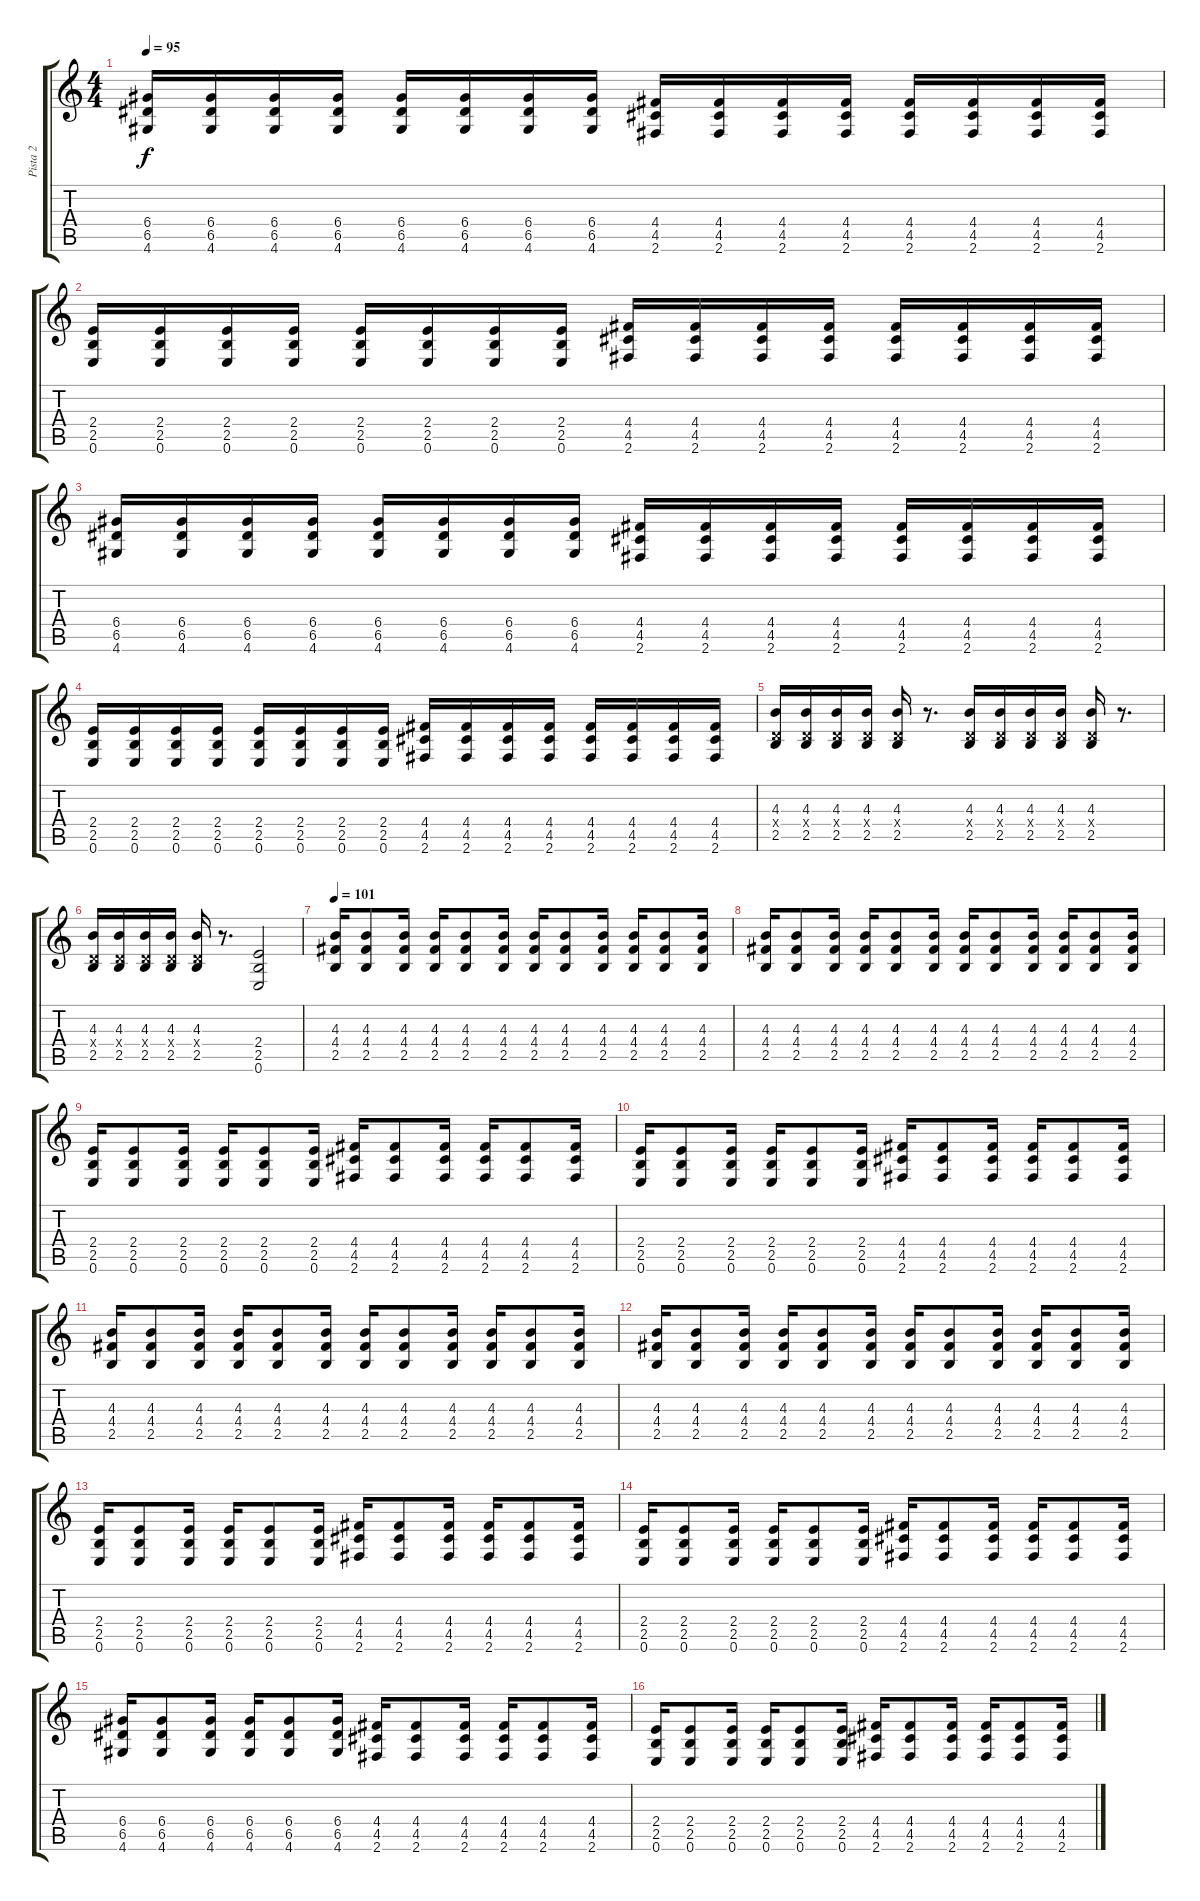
\track ("Pista 2" "Pista 2") {instrument distortionguitar}
\staff {score tabs}
\tuning (E4 B3 G3 D3 A2 E2) {hide}
\ts (4 4)
\tempo 95
\clef g2
\ks c
(6.4 6.5 4.6).16{dy f} (6.4 6.5 4.6).16 (6.4 6.5 4.6).16 (6.4 6.5 4.6).16 (6.4 6.5 4.6).16 (6.4 6.5 4.6).16 (6.4 6.5 4.6).16 (6.4 6.5 4.6).16 (4.4 4.5 2.6).16 (4.4 4.5 2.6).16 (4.4 4.5 2.6).16 (4.4 4.5 2.6).16 (4.4 4.5 2.6).16 (4.4 4.5 2.6).16 (4.4 4.5 2.6).16 (4.4 4.5 2.6).16 |
(2.4 2.5 0.6).16 (2.4 2.5 0.6).16 (2.4 2.5 0.6).16 (2.4 2.5 0.6).16 (2.4 2.5 0.6).16 (2.4 2.5 0.6).16 (2.4 2.5 0.6).16 (2.4 2.5 0.6).16 (4.4 4.5 2.6).16 (4.4 4.5 2.6).16 (4.4 4.5 2.6).16 (4.4 4.5 2.6).16 (4.4 4.5 2.6).16 (4.4 4.5 2.6).16 (4.4 4.5 2.6).16 (4.4 4.5 2.6).16 |
(6.4 6.5 4.6).16 (6.4 6.5 4.6).16 (6.4 6.5 4.6).16 (6.4 6.5 4.6).16 (6.4 6.5 4.6).16 (6.4 6.5 4.6).16 (6.4 6.5 4.6).16 (6.4 6.5 4.6).16 (4.4 4.5 2.6).16 (4.4 4.5 2.6).16 (4.4 4.5 2.6).16 (4.4 4.5 2.6).16 (4.4 4.5 2.6).16 (4.4 4.5 2.6).16 (4.4 4.5 2.6).16 (4.4 4.5 2.6).16 |
(2.4 2.5 0.6).16 (2.4 2.5 0.6).16 (2.4 2.5 0.6).16 (2.4 2.5 0.6).16 (2.4 2.5 0.6).16 (2.4 2.5 0.6).16 (2.4 2.5 0.6).16 (2.4 2.5 0.6).16 (4.4 4.5 2.6).16 (4.4 4.5 2.6).16 (4.4 4.5 2.6).16 (4.4 4.5 2.6).16 (4.4 4.5 2.6).16 (4.4 4.5 2.6).16 (4.4 4.5 2.6).16 (4.4 4.5 2.6).16 |
(4.3 0.4{x} 2.5).16 (4.3 0.4{x} 2.5).16 (4.3 0.4{x} 2.5).16 (4.3 0.4{x} 2.5).16 (4.3 0.4{x} 2.5).16 r.8{d} (4.3 0.4{x} 2.5).16 (4.3 0.4{x} 2.5).16 (4.3 0.4{x} 2.5).16 (4.3 0.4{x} 2.5).16 (4.3 0.4{x} 2.5).16 r.8{d} |
(4.3 0.4{x} 2.5).16 (4.3 0.4{x} 2.5).16 (4.3 0.4{x} 2.5).16 (4.3 0.4{x} 2.5).16 (4.3 0.4{x} 2.5).16 r.8{d} (2.4 2.5 0.6).2 |
\tempo 101
(4.3 4.4 2.5).16 (4.3 4.4 2.5).8 (4.3 4.4 2.5).16 (4.3 4.4 2.5).16 (4.3 4.4 2.5).8 (4.3 4.4 2.5).16 (4.3 4.4 2.5).16 (4.3 4.4 2.5).8 (4.3 4.4 2.5).16 (4.3 4.4 2.5).16 (4.3 4.4 2.5).8 (4.3 4.4 2.5).16 |
(4.3 4.4 2.5).16 (4.3 4.4 2.5).8 (4.3 4.4 2.5).16 (4.3 4.4 2.5).16 (4.3 4.4 2.5).8 (4.3 4.4 2.5).16 (4.3 4.4 2.5).16 (4.3 4.4 2.5).8 (4.3 4.4 2.5).16 (4.3 4.4 2.5).16 (4.3 4.4 2.5).8 (4.3 4.4 2.5).16 |
(2.4 2.5 0.6).16 (2.4 2.5 0.6).8 (2.4 2.5 0.6).16 (2.4 2.5 0.6).16 (2.4 2.5 0.6).8 (2.4 2.5 0.6).16 (4.4 4.5 2.6).16 (4.4 4.5 2.6).8 (4.4 4.5 2.6).16 (4.4 4.5 2.6).16 (4.4 4.5 2.6).8 (4.4 4.5 2.6).16 |
(2.4 2.5 0.6).16 (2.4 2.5 0.6).8 (2.4 2.5 0.6).16 (2.4 2.5 0.6).16 (2.4 2.5 0.6).8 (2.4 2.5 0.6).16 (4.4 4.5 2.6).16 (4.4 4.5 2.6).8 (4.4 4.5 2.6).16 (4.4 4.5 2.6).16 (4.4 4.5 2.6).8 (4.4 4.5 2.6).16 |
(4.3 4.4 2.5).16 (4.3 4.4 2.5).8 (4.3 4.4 2.5).16 (4.3 4.4 2.5).16 (4.3 4.4 2.5).8 (4.3 4.4 2.5).16 (4.3 4.4 2.5).16 (4.3 4.4 2.5).8 (4.3 4.4 2.5).16 (4.3 4.4 2.5).16 (4.3 4.4 2.5).8 (4.3 4.4 2.5).16 |
(4.3 4.4 2.5).16 (4.3 4.4 2.5).8 (4.3 4.4 2.5).16 (4.3 4.4 2.5).16 (4.3 4.4 2.5).8 (4.3 4.4 2.5).16 (4.3 4.4 2.5).16 (4.3 4.4 2.5).8 (4.3 4.4 2.5).16 (4.3 4.4 2.5).16 (4.3 4.4 2.5).8 (4.3 4.4 2.5).16 |
(2.4 2.5 0.6).16 (2.4 2.5 0.6).8 (2.4 2.5 0.6).16 (2.4 2.5 0.6).16 (2.4 2.5 0.6).8 (2.4 2.5 0.6).16 (4.4 4.5 2.6).16 (4.4 4.5 2.6).8 (4.4 4.5 2.6).16 (4.4 4.5 2.6).16 (4.4 4.5 2.6).8 (4.4 4.5 2.6).16 |
(2.4 2.5 0.6).16 (2.4 2.5 0.6).8 (2.4 2.5 0.6).16 (2.4 2.5 0.6).16 (2.4 2.5 0.6).8 (2.4 2.5 0.6).16 (4.4 4.5 2.6).16 (4.4 4.5 2.6).8 (4.4 4.5 2.6).16 (4.4 4.5 2.6).16 (4.4 4.5 2.6).8 (4.4 4.5 2.6).16 |
(6.4 6.5 4.6).16 (6.4 6.5 4.6).8 (6.4 6.5 4.6).16 (6.4 6.5 4.6).16 (6.4 6.5 4.6).8 (6.4 6.5 4.6).16 (4.4 4.5 2.6).16 (4.4 4.5 2.6).8 (4.4 4.5 2.6).16 (4.4 4.5 2.6).16 (4.4 4.5 2.6).8 (4.4 4.5 2.6).16 |
(2.4 2.5 0.6).16 (2.4 2.5 0.6).8 (2.4 2.5 0.6).16 (2.4 2.5 0.6).16 (2.4 2.5 0.6).8 (2.4 2.5 0.6).16 (4.4 4.5 2.6).16 (4.4 4.5 2.6).8 (4.4 4.5 2.6).16 (4.4 4.5 2.6).16 (4.4 4.5 2.6).8 (4.4 4.5 2.6).16
